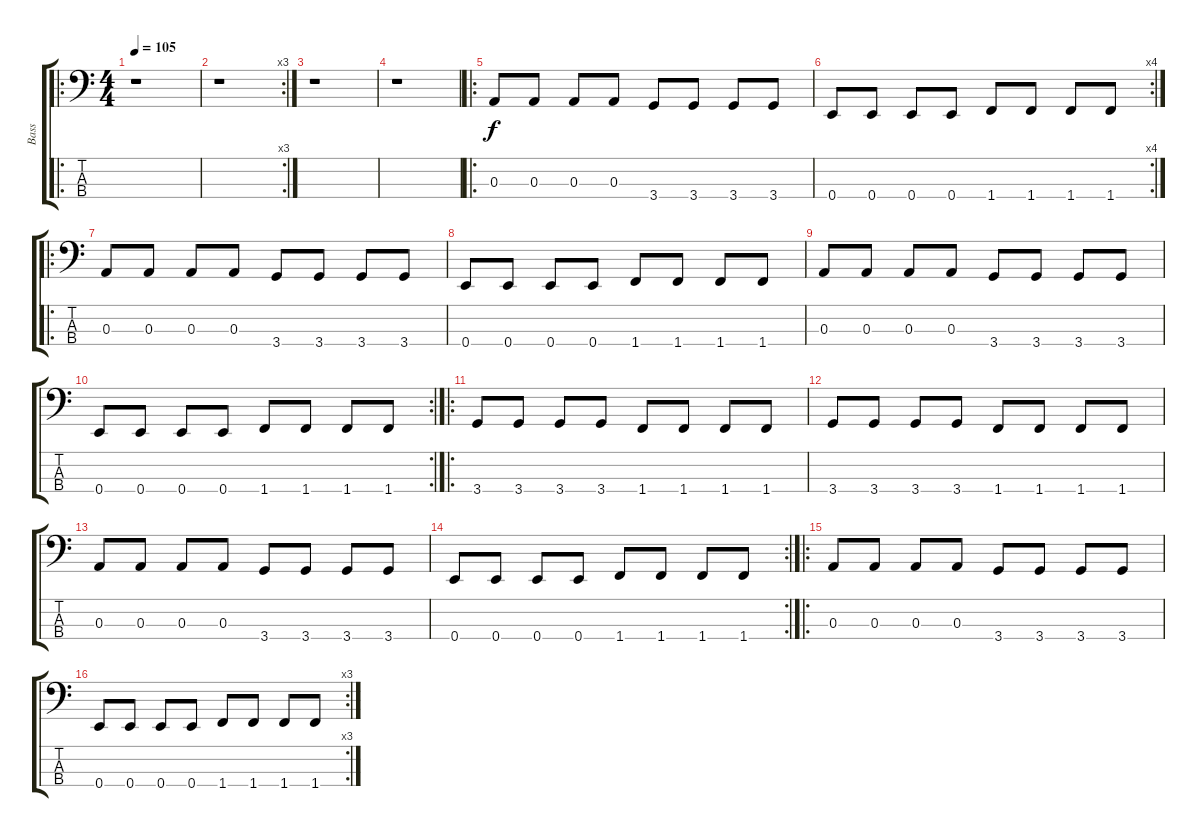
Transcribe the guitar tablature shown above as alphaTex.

\track ("Bass" "Bass") {instrument electricbasspick}
\staff {score tabs}
\tuning (G2 D2 A1 E1) {hide}
\ro
\ts (4 4)
\tempo 105
\clef f4
\ks c
r.1{dy f instrument electricbasspick} |
\rc 3
r.1 |
r.1 |
r.1 |
\ro
0.3.8 0.3.8 0.3.8 0.3.8 3.4.8 3.4.8 3.4.8 3.4.8 |
\rc 4
0.4.8 0.4.8 0.4.8 0.4.8 1.4.8 1.4.8 1.4.8 1.4.8 |
\ro
0.3.8 0.3.8 0.3.8 0.3.8 3.4.8 3.4.8 3.4.8 3.4.8 |
0.4.8 0.4.8 0.4.8 0.4.8 1.4.8 1.4.8 1.4.8 1.4.8 |
0.3.8 0.3.8 0.3.8 0.3.8 3.4.8 3.4.8 3.4.8 3.4.8 |
\rc 2
0.4.8 0.4.8 0.4.8 0.4.8 1.4.8 1.4.8 1.4.8 1.4.8 |
\ro
3.4.8 3.4.8 3.4.8 3.4.8 1.4.8 1.4.8 1.4.8 1.4.8 |
3.4.8 3.4.8 3.4.8 3.4.8 1.4.8 1.4.8 1.4.8 1.4.8 |
0.3.8 0.3.8 0.3.8 0.3.8 3.4.8 3.4.8 3.4.8 3.4.8 |
\rc 2
0.4.8 0.4.8 0.4.8 0.4.8 1.4.8 1.4.8 1.4.8 1.4.8 |
\ro
0.3.8 0.3.8 0.3.8 0.3.8 3.4.8 3.4.8 3.4.8 3.4.8 |
\rc 3
0.4.8 0.4.8 0.4.8 0.4.8 1.4.8 1.4.8 1.4.8 1.4.8
